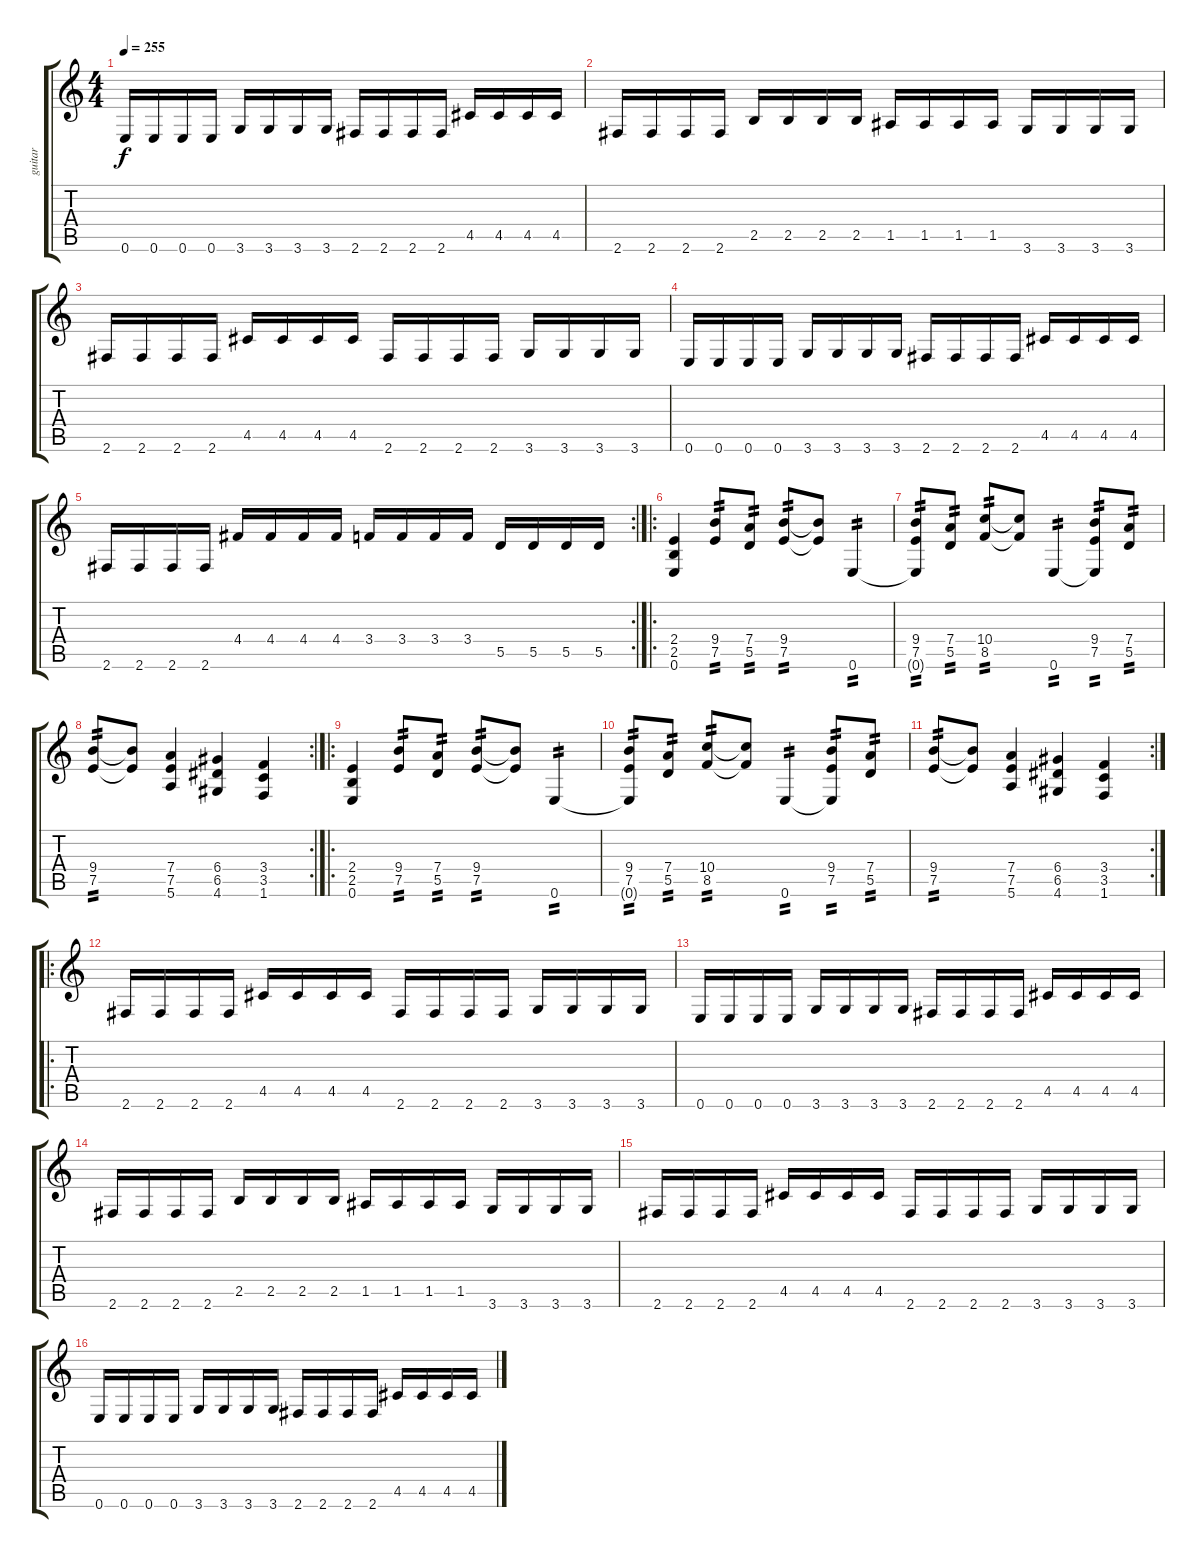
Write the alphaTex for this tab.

\track ("guitar" "guitar") {instrument distortionguitar}
\staff {score tabs}
\tuning (E4 B3 G3 D3 A2 E2) {hide}
\ts (4 4)
\tempo 255
\clef g2
\ks c
0.6.16{dy f} 0.6.16 0.6.16 0.6.16 3.6.16 3.6.16 3.6.16 3.6.16 2.6.16 2.6.16 2.6.16 2.6.16 4.5.16 4.5.16 4.5.16 4.5.16 |
2.6.16 2.6.16 2.6.16 2.6.16 2.5.16 2.5.16 2.5.16 2.5.16 1.5.16 1.5.16 1.5.16 1.5.16 3.6.16 3.6.16 3.6.16 3.6.16 |
2.6.16 2.6.16 2.6.16 2.6.16 4.5.16 4.5.16 4.5.16 4.5.16 2.6.16 2.6.16 2.6.16 2.6.16 3.6.16 3.6.16 3.6.16 3.6.16 |
0.6.16 0.6.16 0.6.16 0.6.16 3.6.16 3.6.16 3.6.16 3.6.16 2.6.16 2.6.16 2.6.16 2.6.16 4.5.16 4.5.16 4.5.16 4.5.16 |
\rc 2
2.6.16 2.6.16 2.6.16 2.6.16 4.4.16 4.4.16 4.4.16 4.4.16 3.4.16 3.4.16 3.4.16 3.4.16 5.5.16 5.5.16 5.5.16 5.5.16 |
\ro
(2.4 2.5 0.6).4 (9.4 7.5).8{tp 2} (7.4 5.5).8{tp 2} (9.4 7.5).8{tp 2} (9.4{t} 7.5{t}).8 0.6.4{tp 2} |
(9.4 7.5 0.6{t}).8{tp 2} (7.4 5.5).8{tp 2} (10.4 8.5).8{tp 2} (10.4{t} 8.5{t}).8 0.6.4{tp 2} (9.4 7.5 0.6{t}).8{tp 2} (7.4 5.5).8{tp 2} |
\rc 2
(9.4 7.5).8{tp 2} (9.4{t} 7.5{t}).8 (7.4 7.5 5.6).4 (6.4 6.5 4.6).4 (3.4 3.5 1.6).4 |
\ro
(2.4 2.5 0.6).4 (9.4 7.5).8{tp 2} (7.4 5.5).8{tp 2} (9.4 7.5).8{tp 2} (9.4{t} 7.5{t}).8 0.6.4{tp 2} |
(9.4 7.5 0.6{t}).8{tp 2} (7.4 5.5).8{tp 2} (10.4 8.5).8{tp 2} (10.4{t} 8.5{t}).8 0.6.4{tp 2} (9.4 7.5 0.6{t}).8{tp 2} (7.4 5.5).8{tp 2} |
\rc 2
(9.4 7.5).8{tp 2} (9.4{t} 7.5{t}).8 (7.4 7.5 5.6).4 (6.4 6.5 4.6).4 (3.4 3.5 1.6).4 |
\ro
2.6.16 2.6.16 2.6.16 2.6.16 4.5.16 4.5.16 4.5.16 4.5.16 2.6.16 2.6.16 2.6.16 2.6.16 3.6.16 3.6.16 3.6.16 3.6.16 |
0.6.16 0.6.16 0.6.16 0.6.16 3.6.16 3.6.16 3.6.16 3.6.16 2.6.16 2.6.16 2.6.16 2.6.16 4.5.16 4.5.16 4.5.16 4.5.16 |
2.6.16 2.6.16 2.6.16 2.6.16 2.5.16 2.5.16 2.5.16 2.5.16 1.5.16 1.5.16 1.5.16 1.5.16 3.6.16 3.6.16 3.6.16 3.6.16 |
2.6.16 2.6.16 2.6.16 2.6.16 4.5.16 4.5.16 4.5.16 4.5.16 2.6.16 2.6.16 2.6.16 2.6.16 3.6.16 3.6.16 3.6.16 3.6.16 |
0.6.16 0.6.16 0.6.16 0.6.16 3.6.16 3.6.16 3.6.16 3.6.16 2.6.16 2.6.16 2.6.16 2.6.16 4.5.16 4.5.16 4.5.16 4.5.16
